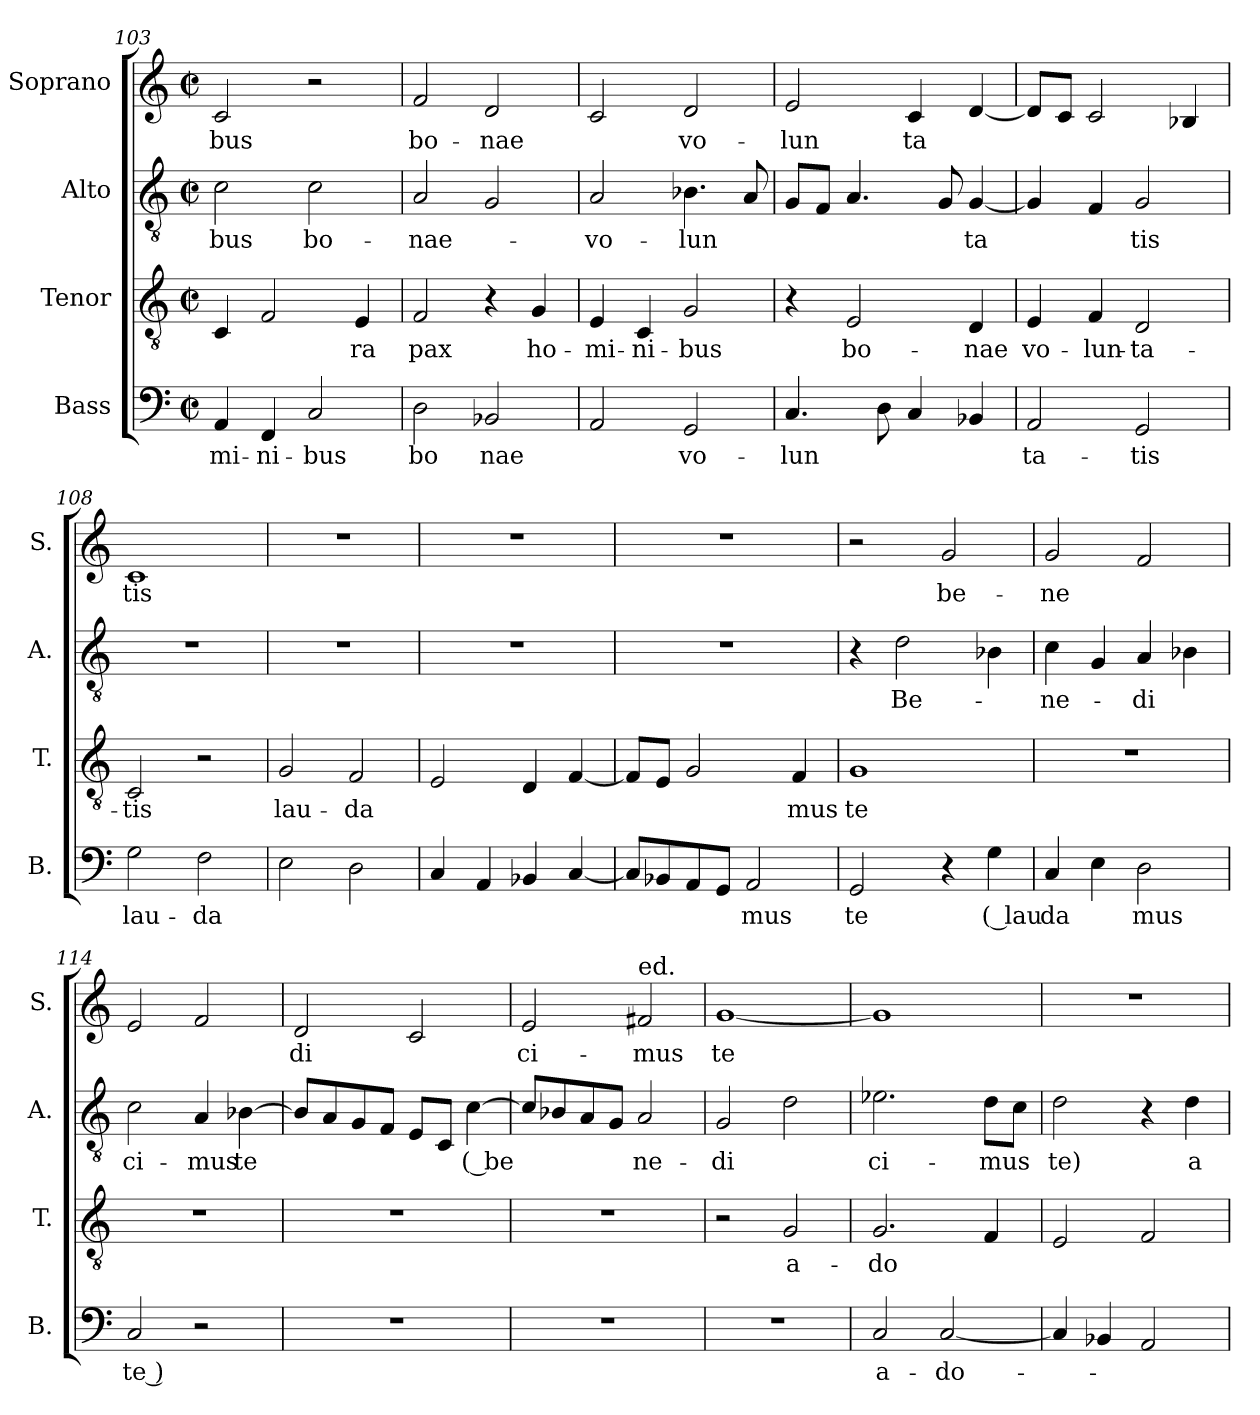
**kern	**text	**kern	**text	**kern	**text	**kern	**text
*part4	*part4	*part3	*part3	*part2	*part2	*part1	*part1
*staff4	*staff4	*staff3	*staff3	*staff2	*staff2	*staff1	*staff1
*I"Bass	*	*I"Tenor	*	*I"Alto	*	*I"Soprano	*
*I'B.	*	*I'T.	*	*I'A.	*	*I'S.	*
*clefF4	*	*clefGv2	*	*clefGv2	*	*clefG2	*
*k[]	*	*k[]	*	*k[]	*	*k[]	*
*M2/2	*	*M2/2	*	*M2/2	*	*M2/2	*
*met(c|)	*	*met(c|)	*	*met(c|)	*	*met(c|)	*
=103	=103	=103	=103	=103	=103	=103	=103
!	!LO:LY:b	!	!	!	!LO:LY:b	!	!LO:LY:b
4AA/	-mi-	4C/	.	2c\	-bus	2c/	bus
!	!LO:LY:b	!	!	!	!	!	!
4FF/	-ni-	2F/	.	.	.	.	.
!	!LO:LY:b	!	!	!	!LO:LY:b	!	!
2C/	-bus	.	.	2c\	bo-	2r	.
!	!	!	!LO:LY:b	!	!	!	!
.	.	4E/	ra	.	.	.	.
=104	=104	=104	=104	=104	=104	=104	=104
!	!LO:LY:b	!	!LO:LY:b	!	!LO:LY:b	!	!LO:LY:b
2D\	-bo	2F/	pax	2A/	-nae-	2f/	bo-
!	!LO:LY:b	!	!	!	!	!	!LO:LY:b
2BB-X/	-nae	4r	.	2G/	.	2d/	-nae
!	!	!	!LO:LY:b	!	!	!	!
.	.	4G/	ho-	.	.	.	.
=105	=105	=105	=105	=105	=105	=105	=105
!	!	!	!LO:LY:b	!	!LO:LY:b	!	!
2AA/	.	4E/	-mi-	2A/	-vo-	2c/	.
!	!	!	!LO:LY:b	!	!	!	!
.	.	4C/	-ni-	.	.	.	.
!	!LO:LY:b	!	!LO:LY:b	!	!LO:LY:b	!	!LO:LY:b
2GG/	vo-	2G/	-bus	4.B-X\	-lun	2d/	vo-
.	.	.	.	8A/	.	.	.
=106	=106	=106	=106	=106	=106	=106	=106
!	!LO:LY:b	!	!	!	!	!	!LO:LY:b
4.C/	-lun	4r	.	8G/L	.	2e/	-lun
.	.	.	.	8F/J	.	.	.
!	!	!	!LO:LY:b	!	!	!	!
.	.	2E/	bo-	4.A/	.	.	.
8D\	.	.	.	.	.	.	.
!	!	!	!	!	!	!	!LO:LY:b
4C/	.	.	.	.	.	4c/	ta
.	.	.	.	8G/	.	.	.
!	!	!	!LO:LY:b	!	!LO:LY:b	!	!
4BB-X/	.	4D/	-nae	[4G/	ta	[4d/	.
=107	=107	=107	=107	=107	=107	=107	=107
!	!LO:LY:b	!	!LO:LY:b	!	!	!	!
2AA/	ta-	4E/	-vo-	4G/]	.	8d/L]	.
.	.	.	.	.	.	8c/J	.
!	!	!	!LO:LY:b	!	!	!	!
.	.	4F/	-lun-	4F/	.	2c/	.
!	!LO:LY:b	!	!LO:LY:b	!	!LO:LY:b	!	!
2GG/	-tis	2D/	-ta-	2G/	tis	.	.
.	.	.	.	.	.	4B-X/	.
=108	=108	=108	=108	=108	=108	=108	=108
!	!LO:LY:b	!	!LO:LY:b	!	!	!	!LO:LY:b
2G\	lau-	2C/	-tis	1r	.	1c	tis
!	!LO:LY:b	!	!	!	!	!	!
2F\	-da	2r	.	.	.	.	.
=109	=109	=109	=109	=109	=109	=109	=109
!	!	!	!LO:LY:b	!	!	!	!
2E\	.	2G/	lau-	1r	.	1r	.
!	!	!	!LO:LY:b	!	!	!	!
2D\	.	2F/	-da	.	.	.	.
=110	=110	=110	=110	=110	=110	=110	=110
4C/	.	2E/	.	1r	.	1r	.
4AA/	.	.	.	.	.	.	.
4BB-X/	.	4D/	.	.	.	.	.
[4C/	.	[4F/	.	.	.	.	.
=111	=111	=111	=111	=111	=111	=111	=111
8C/L]	.	8F/L]	.	1r	.	1r	.
8BB-X/	.	8E/J	.	.	.	.	.
8AA/	.	2G/	.	.	.	.	.
8GG/J	.	.	.	.	.	.	.
!	!LO:LY:b	!	!	!	!	!	!
2AA/	mus	.	.	.	.	.	.
!	!	!	!LO:LY:b	!	!	!	!
.	.	4F/	mus	.	.	.	.
=112	=112	=112	=112	=112	=112	=112	=112
!	!LO:LY:b	!	!LO:LY:b	!	!	!	!
2GG/	te	1G	te	4r	.	2r	.
!	!	!	!	!	!LO:LY:b	!	!
.	.	.	.	2d\	Be-	.	.
!	!	!	!	!	!	!	!LO:LY:b
4r	.	.	.	.	.	2g/	be-
!	!LO:LY:b	!	!	!	!	!	!
4G\	( lau	.	.	4B-X\	.	.	.
=113	=113	=113	=113	=113	=113	=113	=113
!	!LO:LY:b	!	!	!	!LO:LY:b	!	!LO:LY:b
4C/	-da	1r	.	4c\	-ne-	2g/	-ne
4E\	.	.	.	4G/	.	.	.
!	!LO:LY:b	!	!	!	!LO:LY:b	!	!
2D\	mus	.	.	4A/	-di	2f/	.
.	.	.	.	4B-X\	.	.	.
=114	=114	=114	=114	=114	=114	=114	=114
!	!LO:LY:b	!	!	!	!LO:LY:b	!	!
2C/	te )	1r	.	2c\	ci-	2e/	.
!	!	!	!	!	!LO:LY:b	!	!
2r	.	.	.	4A/	-mus	2f/	.
!	!	!	!	!	!LO:LY:b	!	!
.	.	.	.	[4B-X\	te	.	.
=115	=115	=115	=115	=115	=115	=115	=115
!	!	!	!	!	!	!	!LO:LY:b
1r	.	1r	.	8B-/L]	.	2d/	-di
.	.	.	.	8A/	.	.	.
.	.	.	.	8G/	.	.	.
.	.	.	.	8F/J	.	.	.
.	.	.	.	8E/L	.	2c/	.
.	.	.	.	8C/J	.	.	.
!	!	!	!	!	!LO:LY:b	!	!
.	.	.	.	[4c\	( be	.	.
=116	=116	=116	=116	=116	=116	=116	=116
!	!	!	!	!	!	!	!LO:LY:b
1r	.	1r	.	8c/L]	.	2e/	ci-
.	.	.	.	8B-X/	.	.	.
.	.	.	.	8A/	.	.	.
.	.	.	.	8G/J	.	.	.
!	!	!	!	!	!	!LO:TX:a:t=ed.	!
!	!	!	!	!	!LO:LY:b	!	!LO:LY:b
.	.	.	.	2A/	ne-	2f#X/	-mus
=117	=117	=117	=117	=117	=117	=117	=117
!	!	!	!	!	!LO:LY:b	!	!LO:LY:b
1r	.	2r	.	2G/	-di	[1g	-te
!	!	!	!LO:LY:b	!	!	!	!
.	.	2G/	a-	2d\	.	.	.
=118	=118	=118	=118	=118	=118	=118	=118
!	!LO:LY:b	!	!LO:LY:b	!	!LO:LY:b	!	!
2C/	a-	2.G/	-do	2.e-X\	ci-	1g]	.
!	!LO:LY:b	!	!	!	!	!	!
[2C/	-do-	.	.	.	.	.	.
!	!	!	!	!	!LO:LY:b	!	!
.	.	4F/	.	8d\L	-mus	.	.
.	.	.	.	8c\J	.	.	.
=119	=119	=119	=119	=119	=119	=119	=119
!	!	!	!	!	!LO:LY:b	!	!
4C/]	.	2E/	.	2d\	te)	1r	.
4BB-X/	.	.	.	.	.	.	.
2AA/	.	2F/	.	4r	.	.	.
!	!	!	!	!	!LO:LY:b	!	!
.	.	.	.	4d\	a-	.	.
=	=	=	=	=	=	=	=
*-	*-	*-	*-	*-	*-	*-	*-
